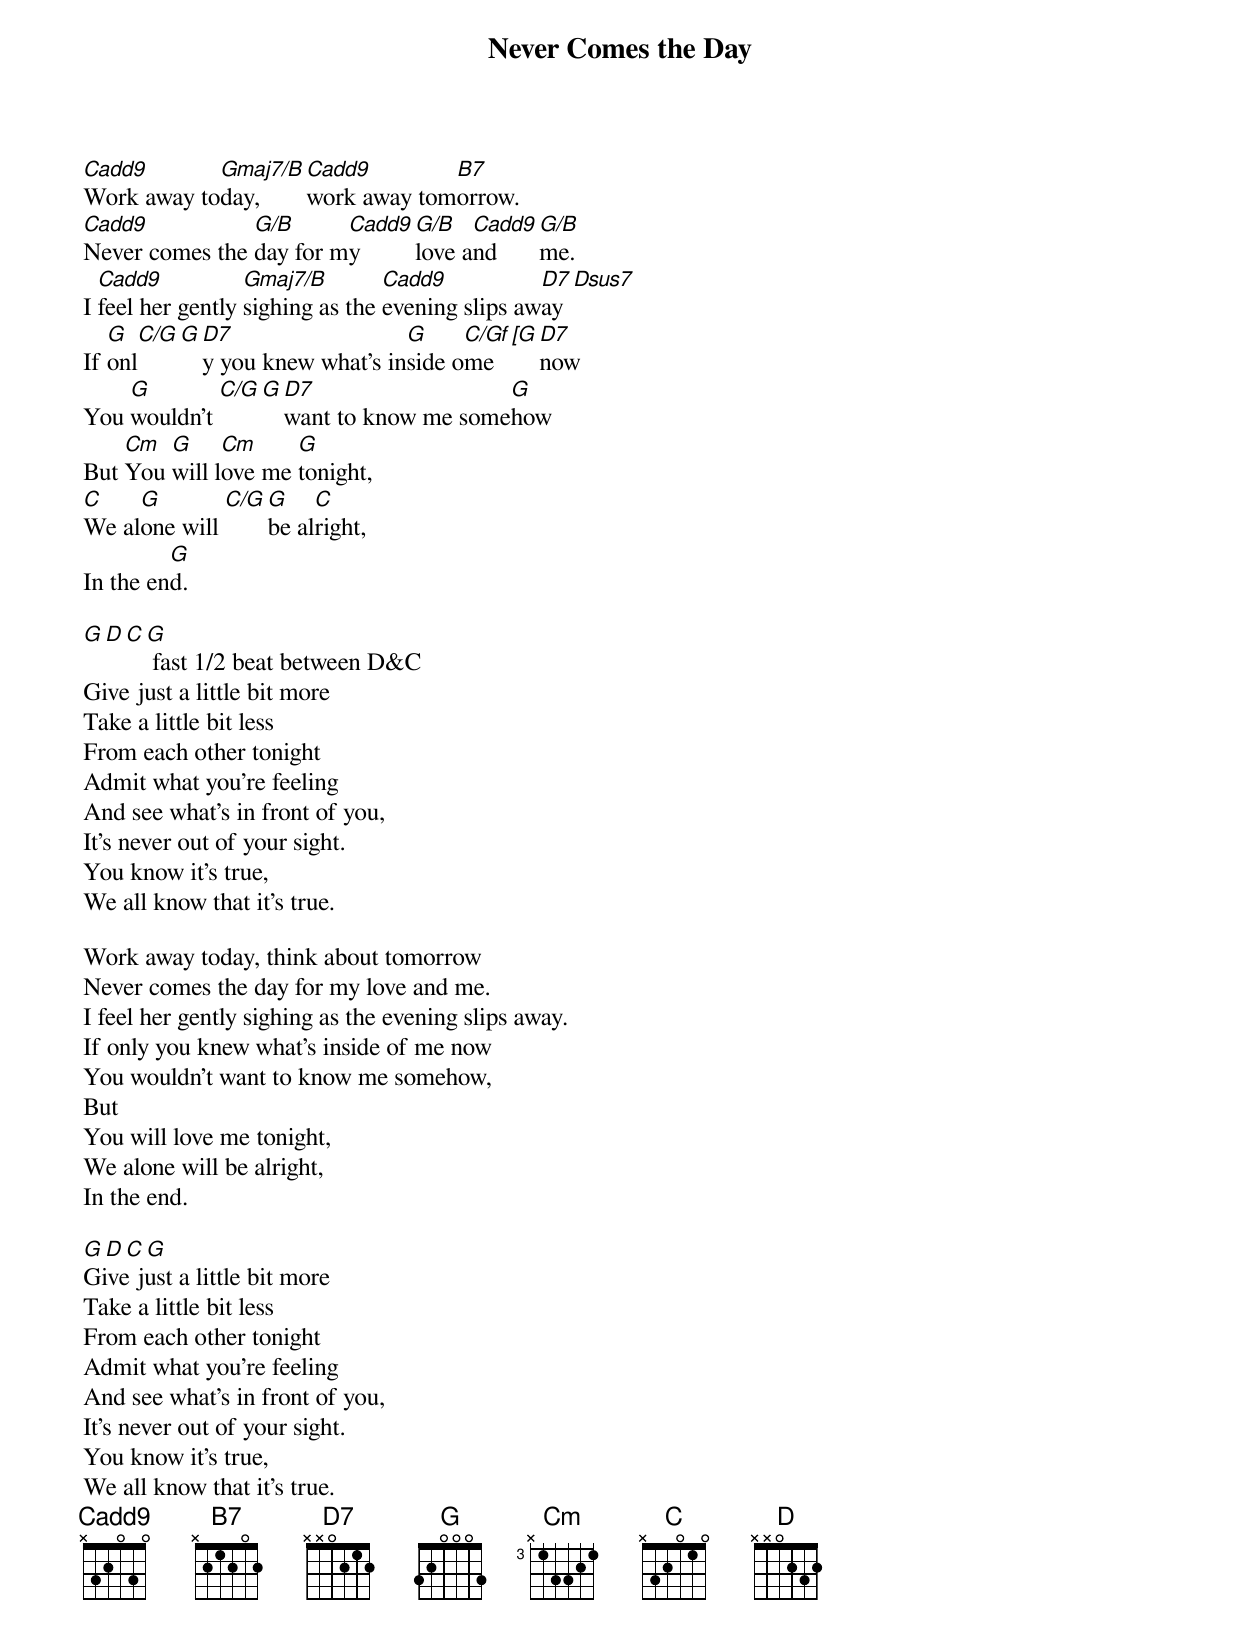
{title:Never Comes the Day}

[Cadd9]Work away to[Gmaj7/B]day, [Cadd9]work away tom[B7]orrow.
[Cadd9]Never comes the [G/B]day for m[Cadd9]y [G/B]love a[Cadd9]nd [G/B]me.
I [Cadd9]feel her gently [Gmaj7/B]sighing as the [Cadd9]evening slips aw[D7]ay[Dsus7]
If [G]onl[C/G][G][D7]y you knew what's in[G]side o[C/Gf [G]me [D7]now
You [G]wouldn’t [C/G][G][D7]want to know me some[G]how
But [Cm]You [G]will l[Cm]ove me [G]tonight,
[C]We al[G]one will [C/G][G]be al[C]right,
In the en[G]d.

[G][D][C][G] fast 1/2 beat between D&C
Give just a little bit more
Take a little bit less
From each other tonight
Admit what you're feeling
And see what's in front of you,
It's never out of your sight.
You know it's true,
We all know that it's true.

Work away today, think about tomorrow
Never comes the day for my love and me.
I feel her gently sighing as the evening slips away.
If only you knew what's inside of me now
You wouldn't want to know me somehow,
But
You will love me tonight,
We alone will be alright,
In the end.

[G][D][C][G]
Give just a little bit more
Take a little bit less
From each other tonight
Admit what you're feeling
And see what's in front of you,
It's never out of your sight.
You know it's true,
We all know that it's true.
